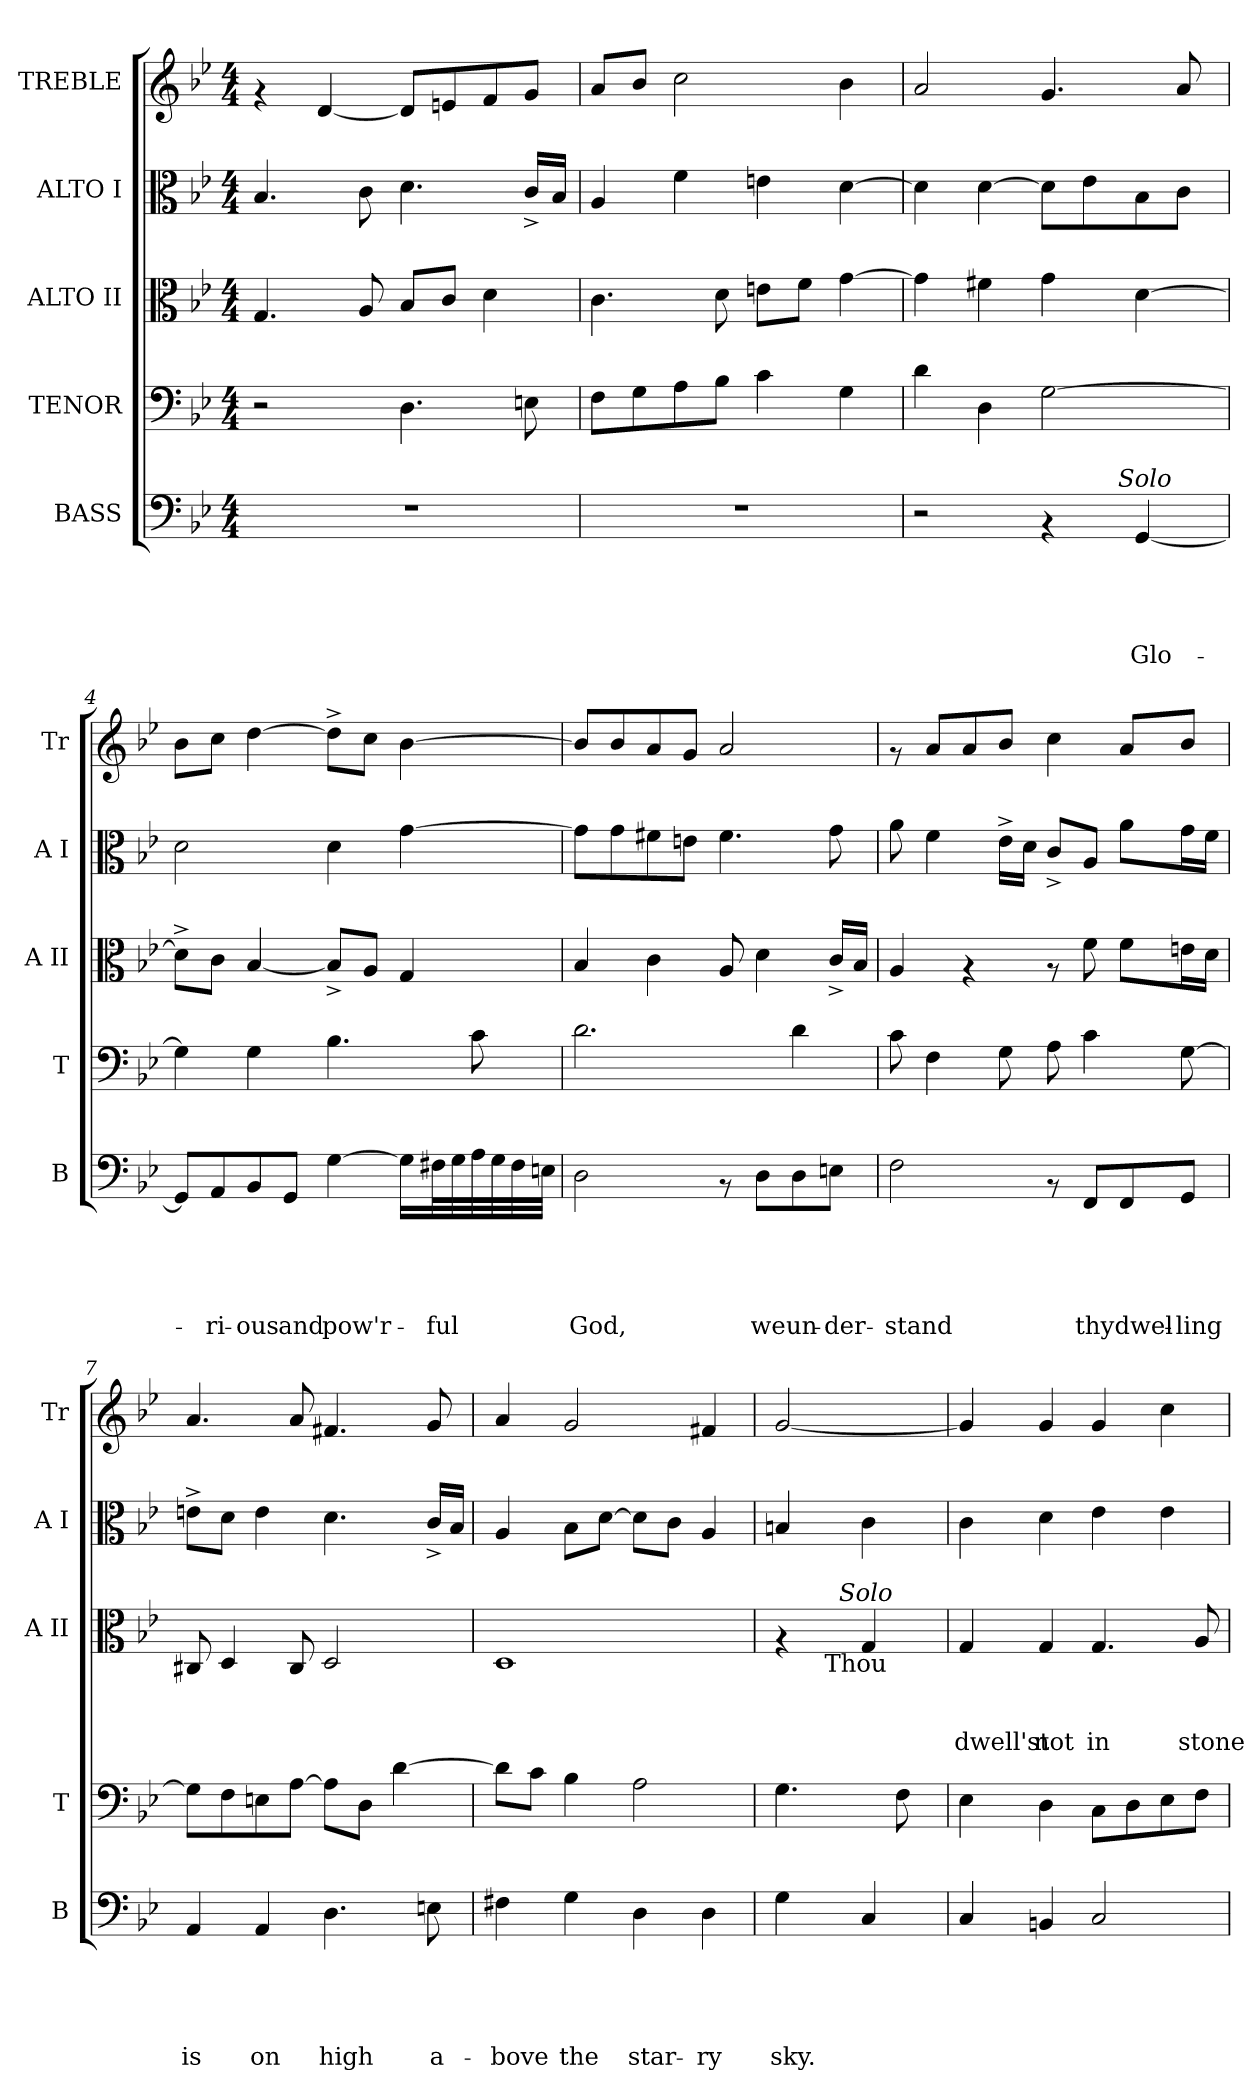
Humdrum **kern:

**kern	**text	**text	**text	**text	**text	**kern	**kern	**text	**text	**text	**kern	**kern
*part5	*part5	*part5	*part5	*part5	*part5	*part4	*part3	*part3	*part3	*part3	*part2	*part1
*staff5	*staff5	*staff5	*staff5	*staff5	*staff5	*staff4	*staff3	*staff3	*staff3	*staff3	*staff2	*staff1
*I"BASS	*	*	*	*	*	*I"TENOR	*I"ALTO II	*	*	*	*I"ALTO I	*I"TREBLE
*I'B	*	*	*	*	*	*I'T	*I'A II	*	*	*	*I'A I	*I'Tr
*clefF4	*	*	*	*	*	*clefF4	*clefC3	*	*	*	*clefC3	*clefG2
*k[b-e-]	*	*	*	*	*	*k[b-e-]	*k[b-e-]	*	*	*	*k[b-e-]	*k[b-e-]
*B-:	*	*	*	*	*	*B-:	*B-:	*	*	*	*B-:	*B-:
*M4/4	*	*	*	*	*	*M4/4	*M4/4	*	*	*	*M4/4	*M4/4
=1	=1	=1	=1	=1	=1	=1	=1	=1	=1	=1	=1	=1
1r	.	.	.	.	.	2r	4.G/	.	.	.	4.B-/	4rf
.	.	.	.	.	.	.	.	.	.	.	.	[<4d/
.	.	.	.	.	.	.	8A/	.	.	.	8c\	.
.	.	.	.	.	.	4.D\	8B-/L	.	.	.	4.d\	8d/L]
.	.	.	.	.	.	.	8c/J	.	.	.	.	8en/
.	.	.	.	.	.	.	4d\	.	.	.	.	8f/
.	.	.	.	.	.	8En\	.	.	.	.	16c^</LL	8g/J
.	.	.	.	.	.	.	.	.	.	.	16B-/JJ	.
=2	=2	=2	=2	=2	=2	=2	=2	=2	=2	=2	=2	=2
1r	.	.	.	.	.	8F\L	4.c\	.	.	.	4A/	8a/L
.	.	.	.	.	.	8G\	.	.	.	.	.	8b-/J
.	.	.	.	.	.	8A\	.	.	.	.	4f\	2cc\
.	.	.	.	.	.	8B-\J	8d\	.	.	.	.	.
.	.	.	.	.	.	4c\	8en\L	.	.	.	4en\	.
.	.	.	.	.	.	.	8f\J	.	.	.	.	.
.	.	.	.	.	.	4G\	[>4g\	.	.	.	[>4d\	4b-\
=3	=3	=3	=3	=3	=3	=3	=3	=3	=3	=3	=3	=3
*^	*	*	*	*	*	*	*	*	*	*	*	*
2r	2ryy	.	.	.	.	.	4d\	4g\]	.	.	.	4d\]	2a/
.	.	.	.	.	.	.	4D\	4f#X\	.	.	.	[>4d\	.
4rAA	8..ryy	.	.	.	.	.	[>2G\	4g\	.	.	.	8d\L]	4.g/
.	.	.	.	.	.	.	.	.	.	.	.	8e-\	.
!	!LO:TX:a:i:t=Solo	!	!	!	!	!	!	!	!	!	!	!	!
.	4ryy	.	.	.	.	.	.	.	.	.	.	.	.
!	!	!	!	!	!	!LO:LY:b	!	!	!	!	!	!	!
[<4GG/	.	.	.	.	.	Glo-	.	[>4d\	.	.	.	8B-\	.
.	.	.	.	.	.	.	.	.	.	.	.	8c\J	8a/
.	32ryy	.	.	.	.	.	.	.	.	.	.	.	.
*v	*v	*	*	*	*	*	*	*	*	*	*	*	*
=4	=4	=4	=4	=4	=4	=4	=4	=4	=4	=4	=4	=4
8GG/L]	.	.	.	.	.	4G\]	8d^>\L]	.	.	.	2d\	8b-\L
!	!	!	!	!	!LO:LY:b	!	!	!	!	!	!	!
8AA/	.	.	.	.	-ri-	.	8c\J	.	.	.	.	8cc\J
!	!	!	!	!	!LO:LY:b	!	!	!	!	!	!	!
8BB-/	.	.	.	.	-ous	4G\	[<4B-/	.	.	.	.	[>4dd\
!	!	!	!	!	!LO:LY:b	!	!	!	!	!	!	!
8GG/J	.	.	.	.	and	.	.	.	.	.	.	.
!	!	!	!	!	!LO:LY:b	!	!	!	!	!	!	!
[>4G\	.	.	.	.	pow'r-	4.B-\	8B-^</L]	.	.	.	4d\	8dd^>\L]
.	.	.	.	.	.	.	8A/J	.	.	.	.	8cc\J
16G\LL]	.	.	.	.	.	.	4G/	.	.	.	[<4g\	[<4b-\
!	!	!	!	!	!LO:LY:b	!	!	!	!	!	!	!
32F#X\L	.	.	.	.	-ful	.	.	.	.	.	.	.
32G\	.	.	.	.	.	.	.	.	.	.	.	.
32A\	.	.	.	.	.	8c\	.	.	.	.	.	.
32G\	.	.	.	.	.	.	.	.	.	.	.	.
32F#\	.	.	.	.	.	.	.	.	.	.	.	.
32En\JJJ	.	.	.	.	.	.	.	.	.	.	.	.
!!LO:LB:g=z
=5	=5	=5	=5	=5	=5	=5	=5	=5	=5	=5	=5	=5
!	!	!	!	!	!LO:LY:b	!	!	!	!	!	!	!
2D\	.	.	.	.	God,	2.d\	4B-/	.	.	.	8g\L]	8b-/L]
.	.	.	.	.	.	.	.	.	.	.	8g\	8b-/
.	.	.	.	.	.	.	4c\	.	.	.	8f#X\	8a/
.	.	.	.	.	.	.	.	.	.	.	8en\J	8g/J
8rAA	.	.	.	.	.	.	8A/	.	.	.	4.f#\	2a/
!	!	!	!	!	!LO:LY:b	!	!	!	!	!	!	!
8D\L	.	.	.	.	we	.	4d\	.	.	.	.	.
!	!	!	!	!	!LO:LY:b	!	!	!	!	!	!	!
8D\	.	.	.	.	un-	4d\	.	.	.	.	.	.
!	!	!	!	!	!LO:LY:b	!	!	!	!	!	!	!
8En\J	.	.	.	.	-der-	.	16c^</LL	.	.	.	8g\	.
.	.	.	.	.	.	.	16B-/JJ	.	.	.	.	.
=6	=6	=6	=6	=6	=6	=6	=6	=6	=6	=6	=6	=6
!	!	!	!	!	!LO:LY:b	!	!	!	!	!	!	!
2F\	.	.	.	.	-stand	8c\	4A/	.	.	.	8a\	8rf
.	.	.	.	.	.	4F\	.	.	.	.	4f\	8a/L
.	.	.	.	.	.	.	4rG	.	.	.	.	8a/
.	.	.	.	.	.	8G\	.	.	.	.	16e-^>\LL	8b-/J
.	.	.	.	.	.	.	.	.	.	.	16d\JJ	.
8rAA	.	.	.	.	.	8A\	8rG	.	.	.	8c^</L	4cc\
!	!	!	!	!	!LO:LY:b	!	!	!	!	!	!	!
8FF/L	.	.	.	.	thy	4c\	8f\	.	.	.	8A/J	.
!	!	!	!	!	!LO:LY:b	!	!	!	!	!	!	!
8FF/	.	.	.	.	dwel-	.	8f\L	.	.	.	8a\L	8a/L
!	!	!	!	!	!LO:LY:b	!	!	!	!	!	!	!
8GG/J	.	.	.	.	-ling	[>8G\	16en\L	.	.	.	16g\L	8b-/J
.	.	.	.	.	.	.	16d\JJ	.	.	.	16f\JJ	.
=7	=7	=7	=7	=7	=7	=7	=7	=7	=7	=7	=7	=7
!	!	!	!	!	!LO:LY:b	!	!	!	!	!	!	!
4AA/	.	.	.	.	is	8G\L]	8C#X/	.	.	.	8en^>\L	4.a/
.	.	.	.	.	.	8F\	4D/	.	.	.	8d\J	.
!	!	!	!	!	!LO:LY:b	!	!	!	!	!	!	!
4AA/	.	.	.	.	on	8En\	.	.	.	.	4e\	.
.	.	.	.	.	.	[>8A\J	8C#/	.	.	.	.	8a/
!	!	!	!	!	!LO:LY:b	!	!	!	!	!	!	!
4.D\	.	.	.	.	high	8A\L]	2D/	.	.	.	4.d\	4.f#X/
.	.	.	.	.	.	8D\J	.	.	.	.	.	.
.	.	.	.	.	.	[>4d\	.	.	.	.	.	.
!	!	!	!	!	!LO:LY:b	!	!	!	!	!	!	!
8En\	.	.	.	.	a-	.	.	.	.	.	16c^</LL	8g/
.	.	.	.	.	.	.	.	.	.	.	16B-/JJ	.
=8	=8	=8	=8	=8	=8	=8	=8	=8	=8	=8	=8	=8
!	!	!	!	!	!LO:LY:b	!	!	!	!	!	!	!
4F#X\	.	.	.	.	-bove	8d\L]	1D	.	.	.	4A/	4a/
.	.	.	.	.	.	8c\J	.	.	.	.	.	.
!	!	!	!	!	!LO:LY:b	!	!	!	!	!	!	!
4G\	.	.	.	.	the	4B-\	.	.	.	.	8B-\L	2g/
.	.	.	.	.	.	.	.	.	.	.	[>8d\J	.
!	!	!	!	!	!LO:LY:b	!	!	!	!	!	!	!
4D\	.	.	.	.	star-	2A\	.	.	.	.	8d\L]	.
.	.	.	.	.	.	.	.	.	.	.	8c\J	.
!	!	!	!	!	!LO:LY:b	!	!	!	!	!	!	!
4D\	.	.	.	.	-ry	.	.	.	.	.	4A/	4f#X/
=9	=9	=9	=9	=9	=9	=9	=9	=9	=9	=9	=9	=9
!	!	!	!	!	!LO:LY:b	!	!	!	!	!	!	!
*	*	*	*	*	*	*	*^	*	*	*	*	*
*	*	*	*	*	*	*	*	*^	*	*	*	*	*
4G\	.	.	.	.	sky.	4.G\	4rG	8ryy	8.ryy	.	.	.	4Bn/	[>2g/
.	.	.	.	.	.	.	.	32ryy	.	.	.	.	.	.
!	!	!	!	!	!	!	!	!LO:TX:b:t=Thou	!	!	!	!	!	!
.	.	.	.	.	.	.	.	4ryy	.	.	.	.	.	.
!	!	!	!	!	!	!	!	!	!LO:TX:a:i:t=Solo	!	!	!	!	!
.	.	.	.	.	.	.	.	.	4ryy	.	.	.	.	.
4C/	.	.	.	.	.	.	4G/	.	.	.	.	.	4c\	.
.	.	.	.	.	.	8F\	.	.	.	.	.	.	.	.
.	.	.	.	.	.	.	.	16.ryy	.	.	.	.	.	.
.	.	.	.	.	.	.	.	.	16ryy	.	.	.	.	.
!!LO:PB:g=z
=10	=10	=10	=10	=10	=10	=10	=10	=10	=10	=10	=10	=10	=10	=10
!	!	!	!	!	!	!	!	!	!	!	!	!LO:LY:b	!	!
*	*	*	*	*	*	*	*v	*v	*v	*	*	*	*	*
4C/	.	.	.	.	.	4E-\	4G/	.	.	dwell'st	4c\	4g/]
!	!	!	!	!	!	!	!	!	!	!LO:LY:b	!	!
4BBn/	.	.	.	.	.	4D\	4G/	.	.	not	4d\	4g/
!	!	!	!	!	!	!	!	!	!	!LO:LY:b	!	!
2C/	.	.	.	.	.	8C\L	4.G/	.	.	in	4e-\	4g/
.	.	.	.	.	.	8D\	.	.	.	.	.	.
.	.	.	.	.	.	8E-\	.	.	.	.	4e-\	4cc\
!	!	!	!	!	!	!	!	!	!	!LO:LY:b	!	!
.	.	.	.	.	.	8F\J	8A/	.	.	stone	.	.
=	=	=	=	=	=	=	=	=	=	=	=	=
*-	*-	*-	*-	*-	*-	*-	*-	*-	*-	*-	*-	*-
